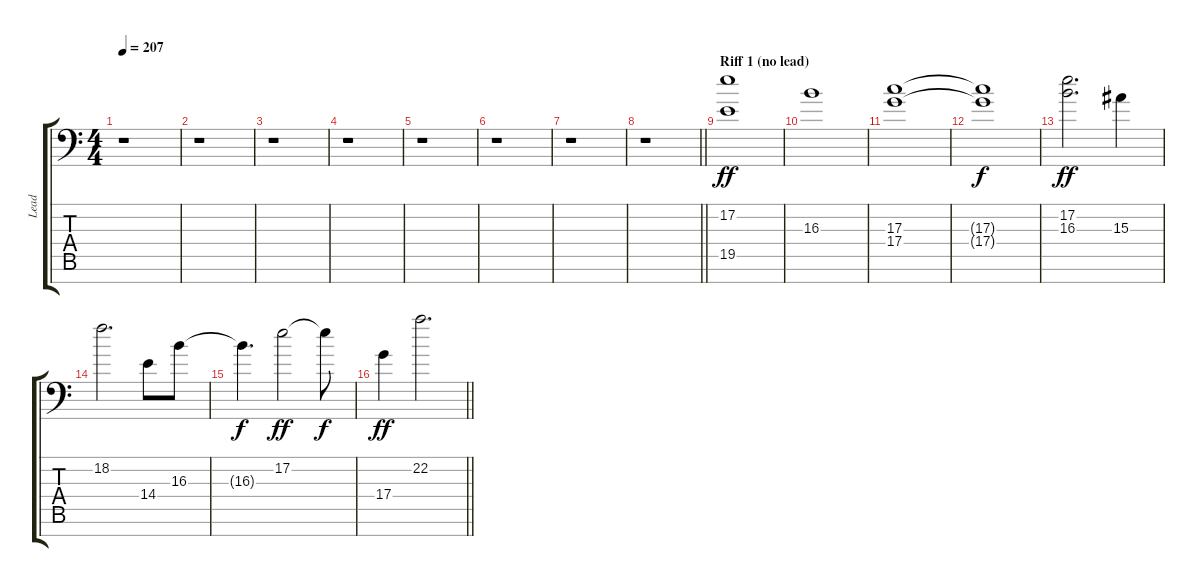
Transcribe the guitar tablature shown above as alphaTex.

\track ("Lead" "Lead") {instrument lead2sawtooth}
\staff {score tabs}
\tuning (C8 B3 G3 D3 A2 E2 C-1) {hide}
\ts (4 4)
\tempo 207
\clef f4
\ks c
r.1{dy ff} |
r.1 |
r.1 |
r.1 |
r.1 |
r.1 |
r.1 |
\barLineRight lightlight
r.1 |
\section ("" "Riff 1 (no lead)")
(17.2 19.5).1 |
16.3.1 |
(17.3 17.4).1 |
(17.3{t} 17.4{t}).1{dy f} |
(17.2 16.3).2{d dy ff} 15.3.4 |
18.2.2{d} 14.4.8 16.3.8 |
16.3{t}.4{d dy f} 17.2.2{dy ff} 17.2{t}.8{dy f} |
\barLineRight lightlight
17.4.4{dy ff} 22.2.2{d}
